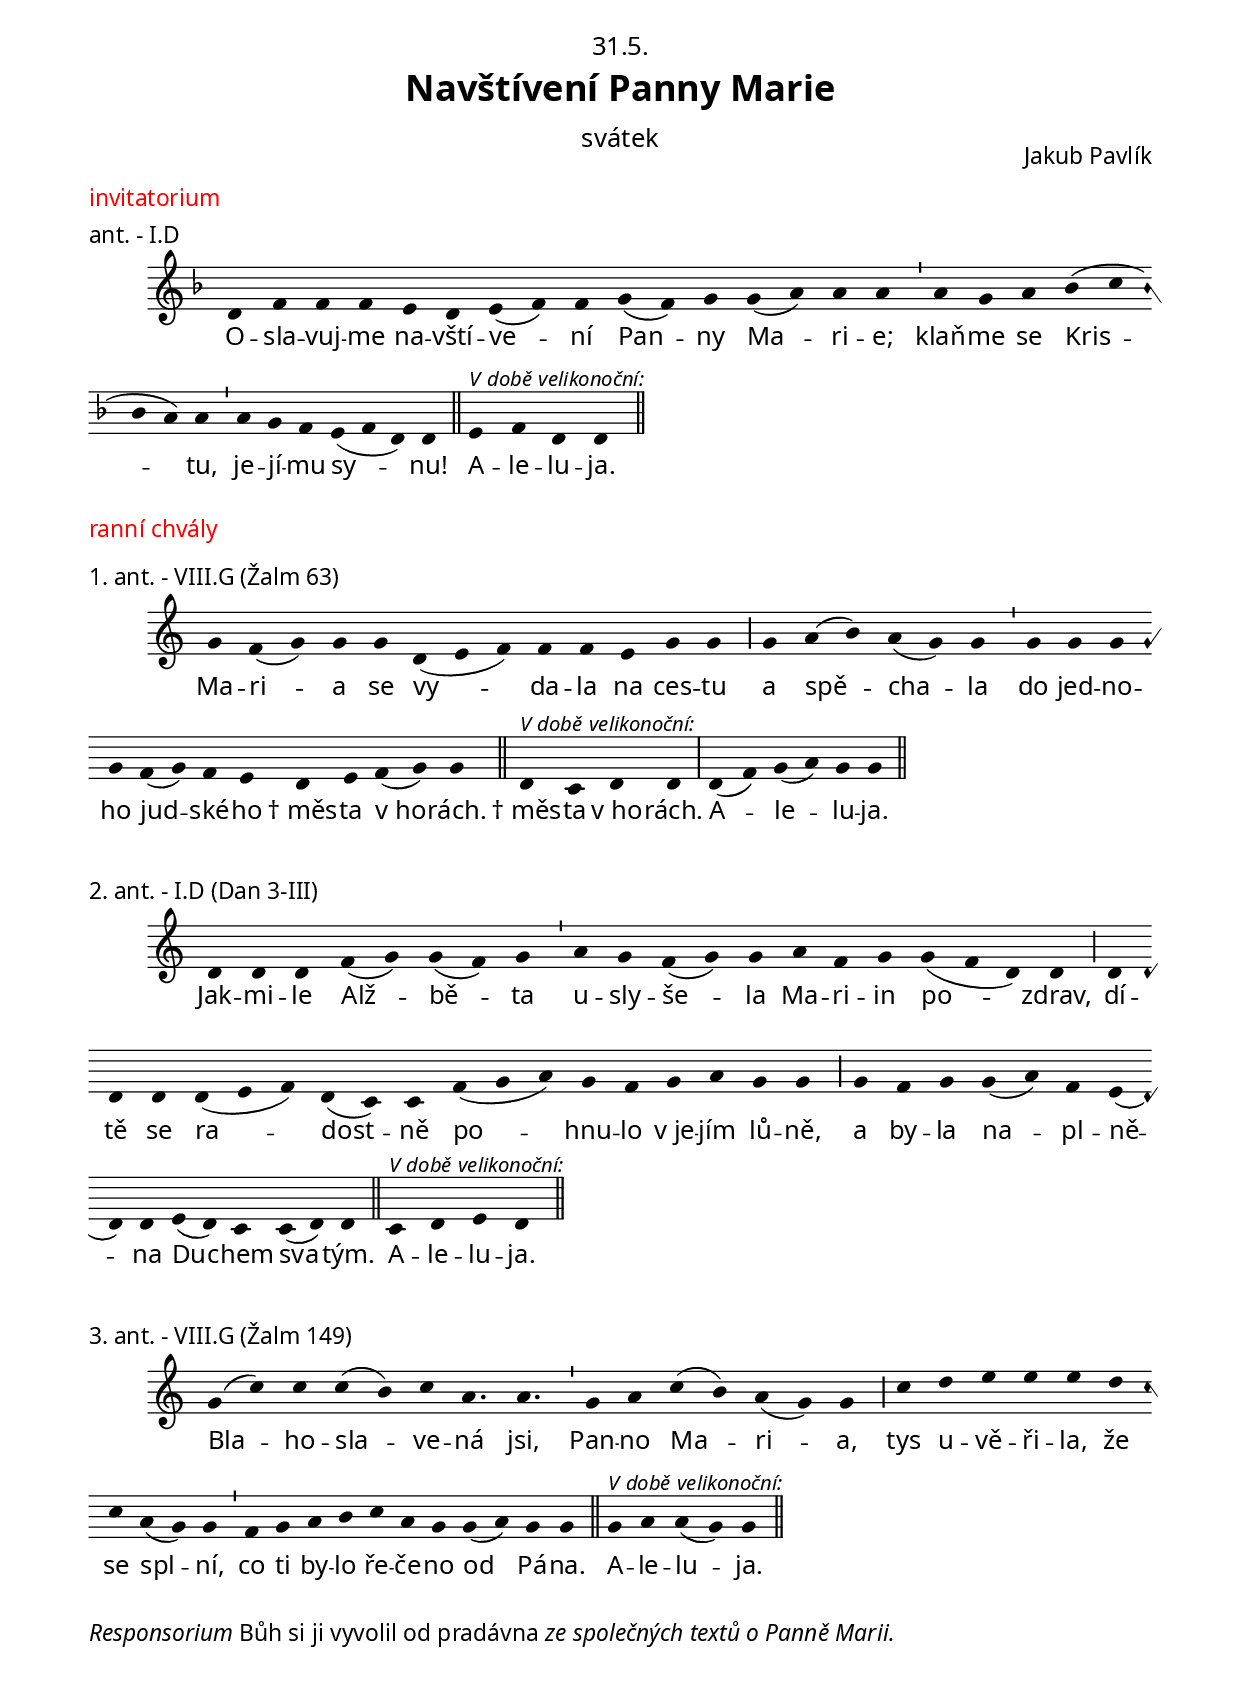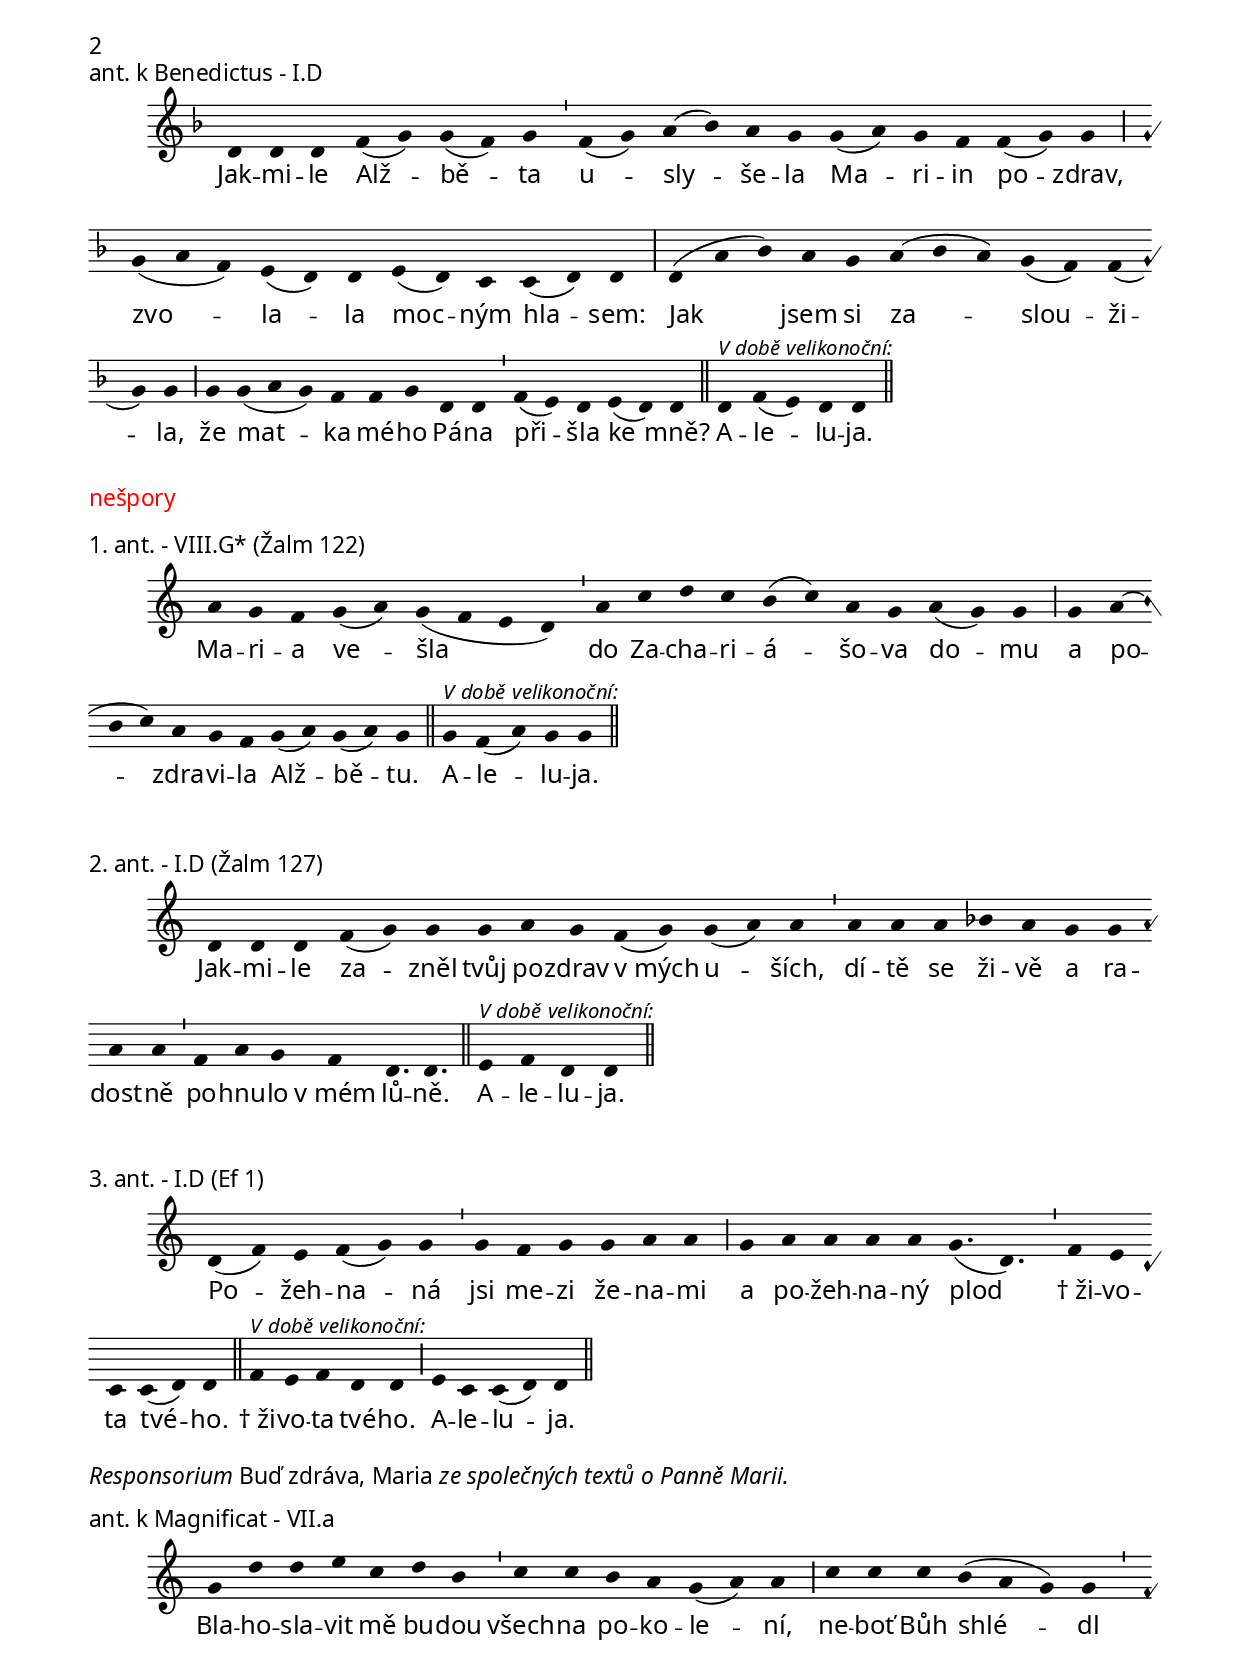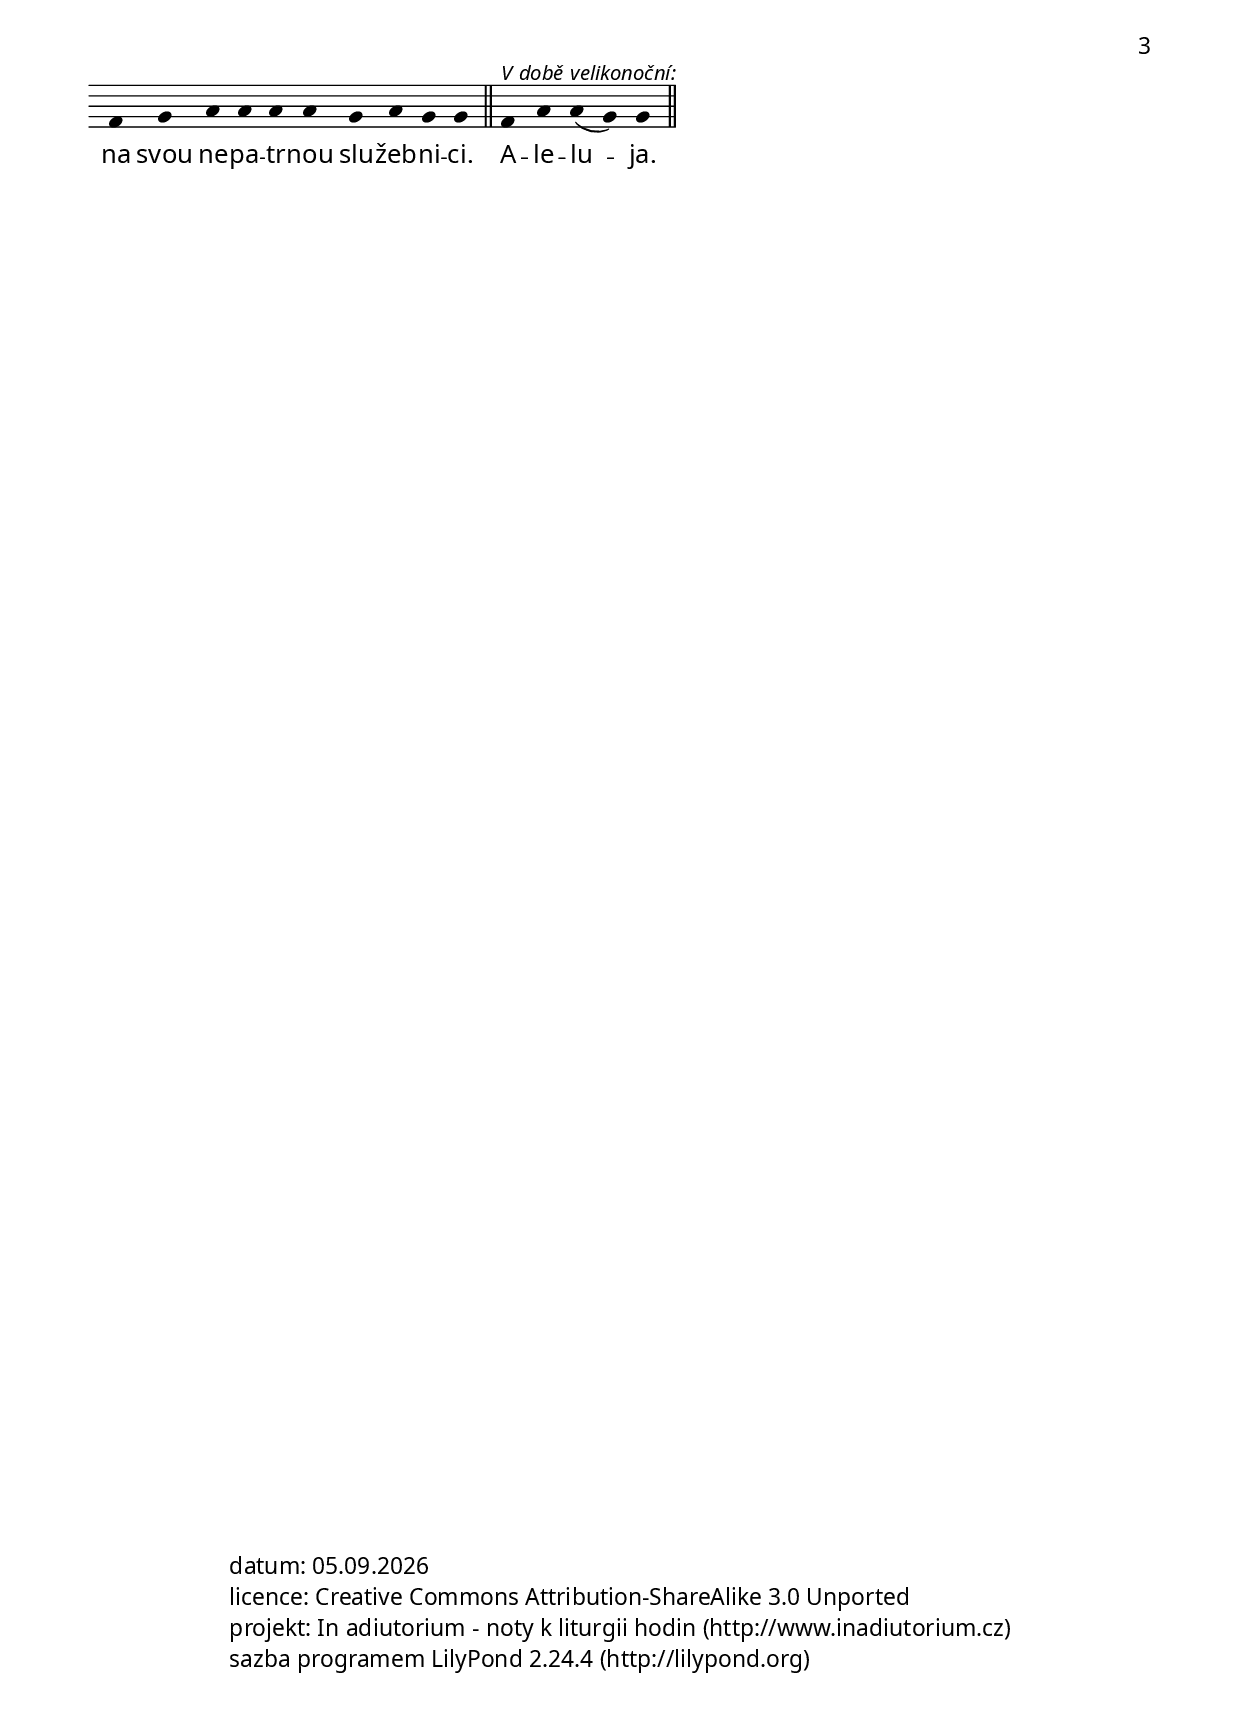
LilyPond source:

\version "2.15.37"

\include "../spolecne.ly"
\include "../dilyresponsorii.ly"

\header {
  title = \markup\titleSvatek
            "Navštívení Panny Marie"
            svátek
            31.5.
  composer = "Jakub Pavlík"
}

\markup {\nadpisHodinka {"invitatorium"}}

\score {
  \relative c' {
    \choralniRezim
    \key f \major
    d4 f f f e d e( f) f g( f) g g( a) a a \barMin
    a g a bes( c bes a) a \barMin
    a g f e( f d) d \barFinalis
    e^\markup\rubrVelikAleluja f d d \barFinalis
  }
  \addlyrics {
    O -- sla -- vuj -- me na -- vští -- ve -- ní Pan -- ny Ma -- ri -- e;
    klaň -- me se Kris -- tu, je -- jí -- mu sy -- nu!

    A -- le -- lu -- ja.
  }
  \header {
    quid = "ant."
    modus = "I"
    differentia = "D"
    psalmus = ""
    id = "invit"
    piece = \markup {\sestavTitulekBezZalmu}
  }
}

\markup {\nadpisHodinka {"ranní chvály"}}

\score {
  \relative c'' {
    \choralniRezim
    g4 f( g) g g d( e f) f f e g g \barMaior
    g a( b) a( g) g \barMin g g g g f( g) f e

    d e f( g) g \barFinalis

    d^\markup\rubrVelikAleluja c d d \barMax
    d( f) g( a) g g \barFinalis
  }
  \addlyrics {
    Ma -- ri -- a se vy -- da -- la na ces -- tu
    a spě -- cha -- la do jed -- no -- ho jud -- ské -- ho

    \markup{\Dagger měs} -- ta v_ho -- rách.

    \markup{\Dagger měs} -- ta v_ho -- rách.
    A -- le -- lu -- ja.
  }
  \header {
    quid = "1. ant."
    modus = "VIII"
    differentia = "G"
    psalmus = "Žalm 63"
    placet = "R"
    id = "rch-a1"
    piece = \markup {\sestavTitulek}
  }
}

\score {
  \relative c' {
    \choralniRezim
    d4 d d f( g) g( f) g \barMin a g f( g) g a f g g( f d) d \barMaior
    d d d d( e f) d( c) c f( g a) g f g a g g \barMaior
    g f g g( a) f e( d) d e( d) c c( d) d \barFinalis

    c^\markup\rubrVelikAleluja d e d \barFinalis
  }
  \addlyrics {
    Jak -- mi -- le Alž -- bě -- ta u -- sly -- še -- la Ma -- ri -- in po -- zdrav,
    dí -- tě se ra -- dost -- ně po -- hnu -- lo v_je -- jím lů -- ně,
    a by -- la na -- pl -- ně -- na Du -- chem sva -- tým.

    A -- le -- lu -- ja.
  }
  \header {
    quid = "2. ant."
    modus = "I"
    differentia = "D"
    psalmus = "Dan 3-III"
    id = "rch-a2"
    piece = \markup {\sestavTitulek}
  }
}

\score {
  \relative c'' {
    \choralniRezim
    g4( c) c c( b) c a4. a \barMin g4 a c( b) a( g) g \barMaior
    c d e e e d c a( g) g \barMin f g a b c a g g( a) g g \barFinalis
    g^\markup\rubrVelikAleluja a a( g) g \barFinalis
  }
  \addlyrics {
    Bla -- ho -- sla -- ve -- ná jsi, Pan -- no Ma -- ri -- a,
    tys u -- vě -- ři -- la, že se spl -- ní,
    co ti by -- lo ře -- če -- no od Pá -- na.

    A -- le -- lu -- ja.
  }
  \header {
    quid = "3. ant."
    modus = "VIII"
    differentia = "G"
    psalmus = "Žalm 149"
    fial = "commune/commune_maria.ly#2ne-amag"
    id = "rch-a3"
    piece = \markup {\sestavTitulek}
  }
}

\markup\justify\italic{
  Responsorium \upright{Bůh si ji vyvolil od pradávna}
  ze společných textů o Panně Marii.
}

\score {
  \relative c' {
    \choralniRezim
    \key f \major
    d4 d d f( g) g( f) g \barMin f( g) a( bes) a g g( a) g f f( g) g \barMaior
    g( a f) e( d) d e( d) c c( d) d \barMax
    d( a' bes) a g a( bes a) g( f) f( g) g \barMaior
    g g( a g) f f g d d \barMin f( e) d e( d) d \barFinalis

    d^\markup\rubrVelikAleluja f( e) d d \barFinalis
  }
  \addlyrics {
    Jak -- mi -- le Alž -- bě -- ta u -- sly -- še -- la Ma -- ri -- in po -- zdrav,
    zvo -- la -- la moc -- ným hla -- sem:
    Jak jsem si za -- slou -- ži -- la,
    že mat -- ka mé -- ho Pá -- na při -- šla ke mně?

    A -- le -- lu -- ja.
  }
  \header {
    quid = "ant. k Benedictus"
    modus = "I"
    differentia = "D"
    psalmus = ""
    id = "rch-aben"
    fons = "srov. tady 2. ant."
    piece = \markup {\sestavTitulekBezZalmu}
  }
}

\markup {\nadpisHodinka {"nešpory"}}

\score {
  \relative c'' {
    \choralniRezim
    a4 g f g( a) g( f e d) \barMin a' c d c b( c) a g a( g) g \barMaior
    g a( b c) a g f g( a) g( a) g \barFinalis

    g^\markup\rubrVelikAleluja f( a) g g \barFinalis
  }
  \addlyrics {
    Ma -- ri -- a ve -- šla do Za -- cha -- ri -- á -- šo -- va do -- mu
    a po -- zdra -- vi -- la Alž -- bě -- tu.

    A -- le -- lu -- ja.
  }
  \header {
    quid = "1. ant."
    modus = "VIII"
    differentia = "G*"
    psalmus = "Žalm 122"
    id = "ne-a1"
    piece = \markup {\sestavTitulek}
  }
}

\score {
    \relative c' {
      \choralniRezim
      d4 d d f( g) g g a g f( g) g( a) a \barMin
      a a a bes a g g a a \barMin
      f a g f d4. d \barFinalis

      e4^\markup\rubrVelikAleluja f d d \barFinalis
    }
    \addlyrics {
      Jak -- mi -- le za -- zněl tvůj po -- zdrav v_mých u -- ších,
      dí -- tě se ži -- vě a ra -- dost -- ně
      po -- hnu -- lo v_mém lů -- ně.

      A -- le -- lu -- ja.
    }
    \header {
      quid = "2. ant."
      modus = "I"
      differentia = "D"
      psalmus = "Žalm 127"
      fons = "advent, předvánoční týden, 22.12., k Benedictus; přidáno aleluja"
      fial = "antifony/advent_predvanocni_datum.ly#predvanocni-22-ben?+aleluja"
      id = "ne-a2"
      piece = \markup {\sestavTitulek}
    }
  }

\score {
  \relative c' {
    \choralniRezim
    d( f) e f( g) g \barMin g f g g a a \barMaior
    g a a a a g4.( d) \barMin f4 e c c( d) d \barFinalis
    f^\markup\rubrVelikAleluja e f d d \barMaior e c c( d) d \barFinalis
  }
  \addlyrics {
    Po -- žeh -- na -- ná jsi me -- zi že -- na -- mi
    a po -- žeh -- na -- ný plod \markup{\Dagger ži} -- vo -- ta tvé -- ho.

    \markup{\Dagger ži} -- vo -- ta tvé -- ho. A -- le -- lu -- ja.
  }
  \header {
    quid = "3. ant."
    modus = "I"
    differentia = "D"
    psalmus = "Ef 1"
    fons = "spol. texty o P.M., 2. nešp., 3. ant."
    fial = "commune/commune_maria.ly#2ne-a3"
    id = "ne-a3"
    piece = \markup {\sestavTitulek}
  }
}

\markup\justify\italic{
  Responsorium \upright{Buď zdráva, Maria}
  ze společných textů o Panně Marii.
}

\score {
  \relative c'' {
    \choralniRezim
    g4 d' d e c d b \barMin
    c c b a g( a) a \barMaior
    c c c b( a g) g \barMin
    f g a a a a g a g g \barFinalis

    f^\markup\rubrVelikAleluja a a( g) g \barFinalis
  }
  \addlyrics {
    Bla -- ho -- sla -- vit mě bu -- dou
    všech -- na po -- ko -- le -- ní,
    ne -- boť Bůh shlé -- dl
    na svou ne -- pa -- tr -- nou slu -- žeb -- ni -- ci.

    A -- le -- lu -- ja.
  }
  \header {
    quid = "ant. k Magnificat"
    modus = "VII"
    differentia = "a"
    psalmus = "Magnificat"
    id = "ne-amag"
    fial = "commune/commune_maria.ly#1ne-amag2"
    piece = \markup {\sestavTitulekBezZalmu}
  }
}